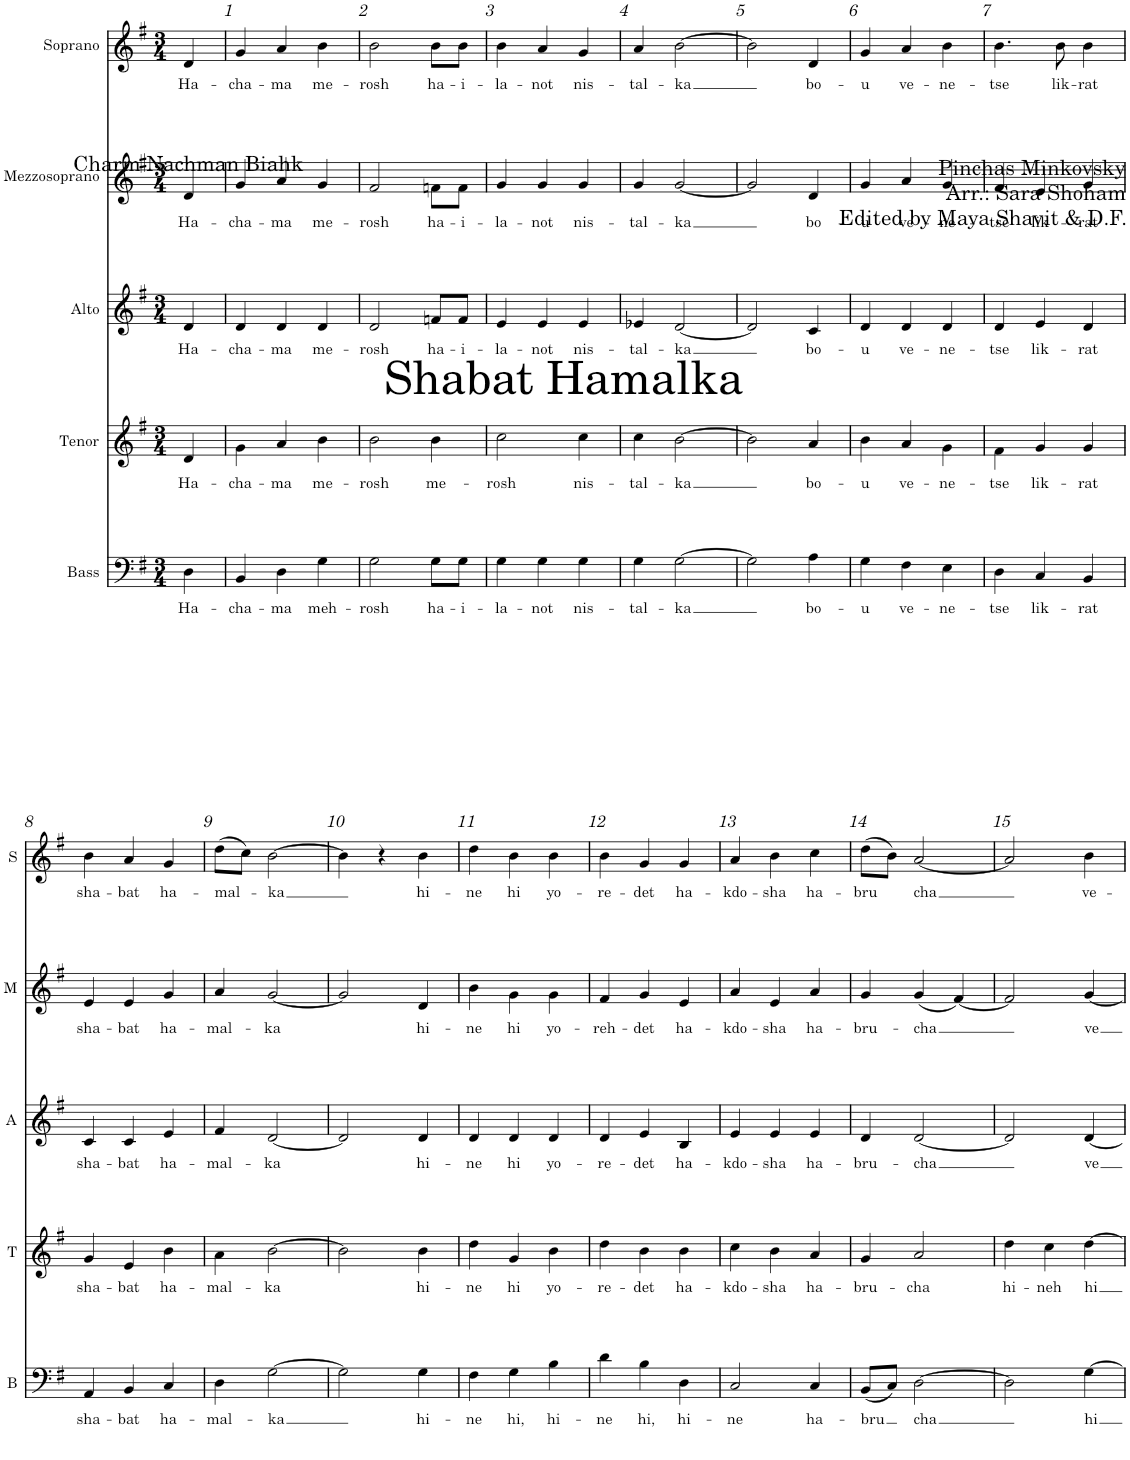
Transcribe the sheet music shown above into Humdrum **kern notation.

**kern	**text	**kern	**text	**kern	**text	**kern	**text	**kern	**text
*part5	*part5	*part4	*part4	*part3	*part3	*part2	*part2	*part1	*part1
*staff5	*staff5	*staff4	*staff4	*staff3	*staff3	*staff2	*staff2	*staff1	*staff1
*I"Bass	*	*I"Tenor	*	*I"Alto	*	*I"Mezzosoprano	*	*I"Soprano	*
*I'B	*	*I'T	*	*I'A	*	*I'M	*	*I'S	*
*stria5	*	*stria5	*	*stria5	*	*stria5	*	*stria5	*
*clefF4	*	*clefG2	*	*clefG2	*	*clefG2	*	*clefG2	*
*	*	*Trd1c2	*	*Trd1c2	*	*	*	*	*
*k[f#]	*	*k[f#]	*	*k[f#]	*	*k[f#]	*	*k[f#]	*
*M3/4	*	*M3/4	*	*M3/4	*	*M3/4	*	*M3/4	*
=	=	=	=	=	=	=	=	=	=
!	!LO:LY:b	!	!LO:LY:b	!	!LO:LY:b	!	!LO:LY:b	!	!LO:LY:b
4D\	Ha-	4d/	Ha-	4d/	Ha-	4d/	Ha-	4d/	Ha-
=1	=1	=1	=1	=1	=1	=1	=1	=1	=1
*stria5	*	*stria5	*	*stria5	*	*stria5	*	*stria5	*
!	!LO:LY:b	!	!LO:LY:b	!	!LO:LY:b	!	!LO:LY:b	!	!LO:LY:b
4BB/	-cha-	4g\	-cha-	4d/	-cha-	4g/	-cha-	4g/	-cha-
!	!LO:LY:b	!	!LO:LY:b	!	!LO:LY:b	!	!LO:LY:b	!	!LO:LY:b
4D\	-ma	4a/	-ma	4d/	-ma	4a/	-ma	4a/	-ma
!	!LO:LY:b	!	!LO:LY:b	!	!LO:LY:b	!	!LO:LY:b	!	!LO:LY:b
4G\	meh-	4b\	me-	4d/	me-	4g/	me-	4b\	me-
=2	=2	=2	=2	=2	=2	=2	=2	=2	=2
!	!LO:LY:b	!	!LO:LY:b	!	!LO:LY:b	!	!LO:LY:b	!	!LO:LY:b
2G\	-rosh	2b\	-rosh	2d/	-rosh	2f#/	-rosh	2b\	-rosh
!	!LO:LY:b	!	!LO:LY:b	!	!LO:LY:b	!	!LO:LY:b	!	!LO:LY:b
8G\L	ha-	4b\	me-	8fn/L	ha-	8fn\L	ha-	8b\L	ha-
!	!LO:LY:b	!	!	!	!LO:LY:b	!	!LO:LY:b	!	!LO:LY:b
8G\J	-i-	.	.	8f/J	-i-	8f\J	-i-	8b\J	-i-
=3	=3	=3	=3	=3	=3	=3	=3	=3	=3
!	!LO:LY:b	!	!LO:LY:b	!	!LO:LY:b	!	!LO:LY:b	!	!LO:LY:b
4G\	-la-	2cc\	-rosh	4e/	-la-	4g/	-la-	4b\	-la-
!	!LO:LY:b	!	!	!	!LO:LY:b	!	!LO:LY:b	!	!LO:LY:b
4G\	-not	.	.	4e/	-not	4g/	-not	4a/	-not
!	!LO:LY:b	!	!LO:LY:b	!	!LO:LY:b	!	!LO:LY:b	!	!LO:LY:b
4G\	nis-	4cc\	nis-	4e/	nis-	4g/	nis-	4g/	nis-
=4	=4	=4	=4	=4	=4	=4	=4	=4	=4
!	!LO:LY:b	!	!LO:LY:b	!	!LO:LY:b	!	!LO:LY:b	!	!LO:LY:b
4G\	-tal-	4cc\	-tal-	4e-X/	-tal-	4g/	-tal-	4a/	-tal-
!	!LO:LY:b	!	!LO:LY:b	!	!LO:LY:b	!	!LO:LY:b	!	!LO:LY:b
[>2G\	-ka	[2b\	-ka	[<2d/	-ka	[<2g/	-ka	[>2b\	-ka
=5	=5	=5	=5	=5	=5	=5	=5	=5	=5
2G\]	.	2b\]	.	2d/]	.	2g/]	.	2b\]	.
!	!LO:LY:b	!	!LO:LY:b	!	!LO:LY:b	!	!LO:LY:b	!	!LO:LY:b
4A\	bo-	4a/	bo-	4c/	bo-	4d/	bo-	4d/	bo-
=6	=6	=6	=6	=6	=6	=6	=6	=6	=6
!	!LO:LY:b	!	!LO:LY:b	!	!LO:LY:b	!	!LO:LY:b	!	!LO:LY:b
4G\	-u	4b\	-u	4d/	-u	4g/	-u	4g/	-u
!	!LO:LY:b	!	!LO:LY:b	!	!LO:LY:b	!	!LO:LY:b	!	!LO:LY:b
4F#\	ve-	4a/	ve-	4d/	ve-	4a/	ve-	4a/	ve-
!	!LO:LY:b	!	!LO:LY:b	!	!LO:LY:b	!	!LO:LY:b	!	!LO:LY:b
4E\	-ne-	4g\	-ne-	4d/	-ne-	4g/	-ne-	4b\	-ne-
=7	=7	=7	=7	=7	=7	=7	=7	=7	=7
!	!LO:LY:b	!	!LO:LY:b	!	!LO:LY:b	!	!LO:LY:b	!	!LO:LY:b
4D\	-tse	4f#\	-tse	4d/	-tse	4f#/	-tse	4.b\	-tse
!	!LO:LY:b	!	!LO:LY:b	!	!LO:LY:b	!	!LO:LY:b	!	!
4C/	lik-	4g/	lik-	4e/	lik-	4e/	lik-	.	.
!	!	!	!	!	!	!	!	!	!LO:LY:b
.	.	.	.	.	.	.	.	8b\	lik-
!	!LO:LY:b	!	!LO:LY:b	!	!LO:LY:b	!	!LO:LY:b	!	!LO:LY:b
4BB/	-rat	4g/	-rat	4d/	-rat	4g/	-rat	4b\	-rat
!!LO:LB:g=z
=8	=8	=8	=8	=8	=8	=8	=8	=8	=8
!	!LO:LY:b	!	!LO:LY:b	!	!LO:LY:b	!	!LO:LY:b	!	!LO:LY:b
4AA/	sha-	4g/	sha-	4c/	sha-	4e/	sha-	4b\	sha-
!	!LO:LY:b	!	!LO:LY:b	!	!LO:LY:b	!	!LO:LY:b	!	!LO:LY:b
4BB/	-bat	4e/	-bat	4c/	-bat	4e/	-bat	4a/	-bat
!	!LO:LY:b	!	!LO:LY:b	!	!LO:LY:b	!	!LO:LY:b	!	!LO:LY:b
4C/	ha-	4b\	ha-	4e/	ha-	4g/	ha-	4g/	ha-
=9	=9	=9	=9	=9	=9	=9	=9	=9	=9
!	!LO:LY:b	!	!LO:LY:b	!	!LO:LY:b	!	!LO:LY:b	!	!LO:LY:b
4D\	-mal-	4a\	-mal-	4f#/	-mal-	4a/	-mal-	(8dd\L	-mal-
.	.	.	.	.	.	.	.	8cc\J)	.
!	!LO:LY:b	!	!LO:LY:b	!	!LO:LY:b	!	!LO:LY:b	!	!LO:LY:b
[>2G\	-ka	[2b\	-ka	[2d/	-ka	[2g/	-ka	[>2b\	-ka
=10	=10	=10	=10	=10	=10	=10	=10	=10	=10
2G\]	.	2b\]	.	2d/]	.	2g/]	.	4b\]	.
.	.	.	.	.	.	.	.	4r	.
!	!LO:LY:b	!	!LO:LY:b	!	!LO:LY:b	!	!LO:LY:b	!	!LO:LY:b
4G\	hi-	4b\	hi-	4d/	hi-	4d/	hi-	4b\	hi-
=11	=11	=11	=11	=11	=11	=11	=11	=11	=11
!	!LO:LY:b	!	!LO:LY:b	!	!LO:LY:b	!	!LO:LY:b	!	!LO:LY:b
4F#\	-ne	4dd\	-ne	4d/	-ne	4b\	-ne	4dd\	-ne
!	!LO:LY:b	!	!LO:LY:b	!	!LO:LY:b	!	!LO:LY:b	!	!LO:LY:b
4G\	hi,	4g/	hi	4d/	hi	4g\	hi	4b\	hi
!	!LO:LY:b	!	!LO:LY:b	!	!LO:LY:b	!	!LO:LY:b	!	!LO:LY:b
4B\	hi-	4b\	yo-	4d/	yo-	4g\	yo-	4b\	yo-
=12	=12	=12	=12	=12	=12	=12	=12	=12	=12
!	!LO:LY:b	!	!LO:LY:b	!	!LO:LY:b	!	!LO:LY:b	!	!LO:LY:b
4d\	-ne	4dd\	-re-	4d/	-re-	4f#/	-reh-	4b\	-re-
!	!LO:LY:b	!	!LO:LY:b	!	!LO:LY:b	!	!LO:LY:b	!	!LO:LY:b
4B\	hi,	4b\	-det	4e/	-det	4g/	-det	4g/	-det
!	!LO:LY:b	!	!LO:LY:b	!	!LO:LY:b	!	!LO:LY:b	!	!LO:LY:b
4D\	hi-	4b\	ha-	4B/	ha-	4e/	ha-	4g/	ha-
=13	=13	=13	=13	=13	=13	=13	=13	=13	=13
!	!LO:LY:b	!	!LO:LY:b	!	!LO:LY:b	!	!LO:LY:b	!	!LO:LY:b
2C/	-ne	4cc\	-kdo-	4e/	-kdo-	4a/	-kdo-	4a/	-kdo-
!	!	!	!LO:LY:b	!	!LO:LY:b	!	!LO:LY:b	!	!LO:LY:b
.	.	4b\	-sha	4e/	-sha	4e/	-sha	4b\	-sha
!	!LO:LY:b	!	!LO:LY:b	!	!LO:LY:b	!	!LO:LY:b	!	!LO:LY:b
4C/	ha-	4a/	ha-	4e/	ha-	4a/	ha-	4cc\	ha-
=14	=14	=14	=14	=14	=14	=14	=14	=14	=14
!	!LO:LY:b	!	!LO:LY:b	!	!LO:LY:b	!	!LO:LY:b	!	!LO:LY:b
(8BB/L	-bru	4g/	-bru-	4d/	-bru-	4g/	-bru-	(8dd\L	-bru
8C/J)	.	.	.	.	.	.	.	8b\J)	.
!	!LO:LY:b	!	!LO:LY:b	!	!LO:LY:b	!	!LO:LY:b	!	!LO:LY:b
[>2D\	cha	2a/	-cha	[<2d/	-cha	(4g/	cha	[<2a/	-cha
.	.	.	.	.	.	[<4f#/)	.	.	.
=15	=15	=15	=15	=15	=15	=15	=15	=15	=15
!	!	!	!LO:LY:b	!	!	!	!	!	!
2D\]	.	4dd\	hi-	2d/]	.	2f#/]	.	2a/]	.
!	!	!	!LO:LY:b	!	!	!	!	!	!
.	.	4cc\	-neh	.	.	.	.	.	.
!	!LO:LY:b	!	!LO:LY:b	!	!LO:LY:b	!	!LO:LY:b	!	!LO:LY:b
[4G\	hi	[>4dd\	hi	[<4d/	ve	[<4g/	ve	4b\	ve-
=	=	=	=	=	=	=	=	=	=
*-	*-	*-	*-	*-	*-	*-	*-	*-	*-
